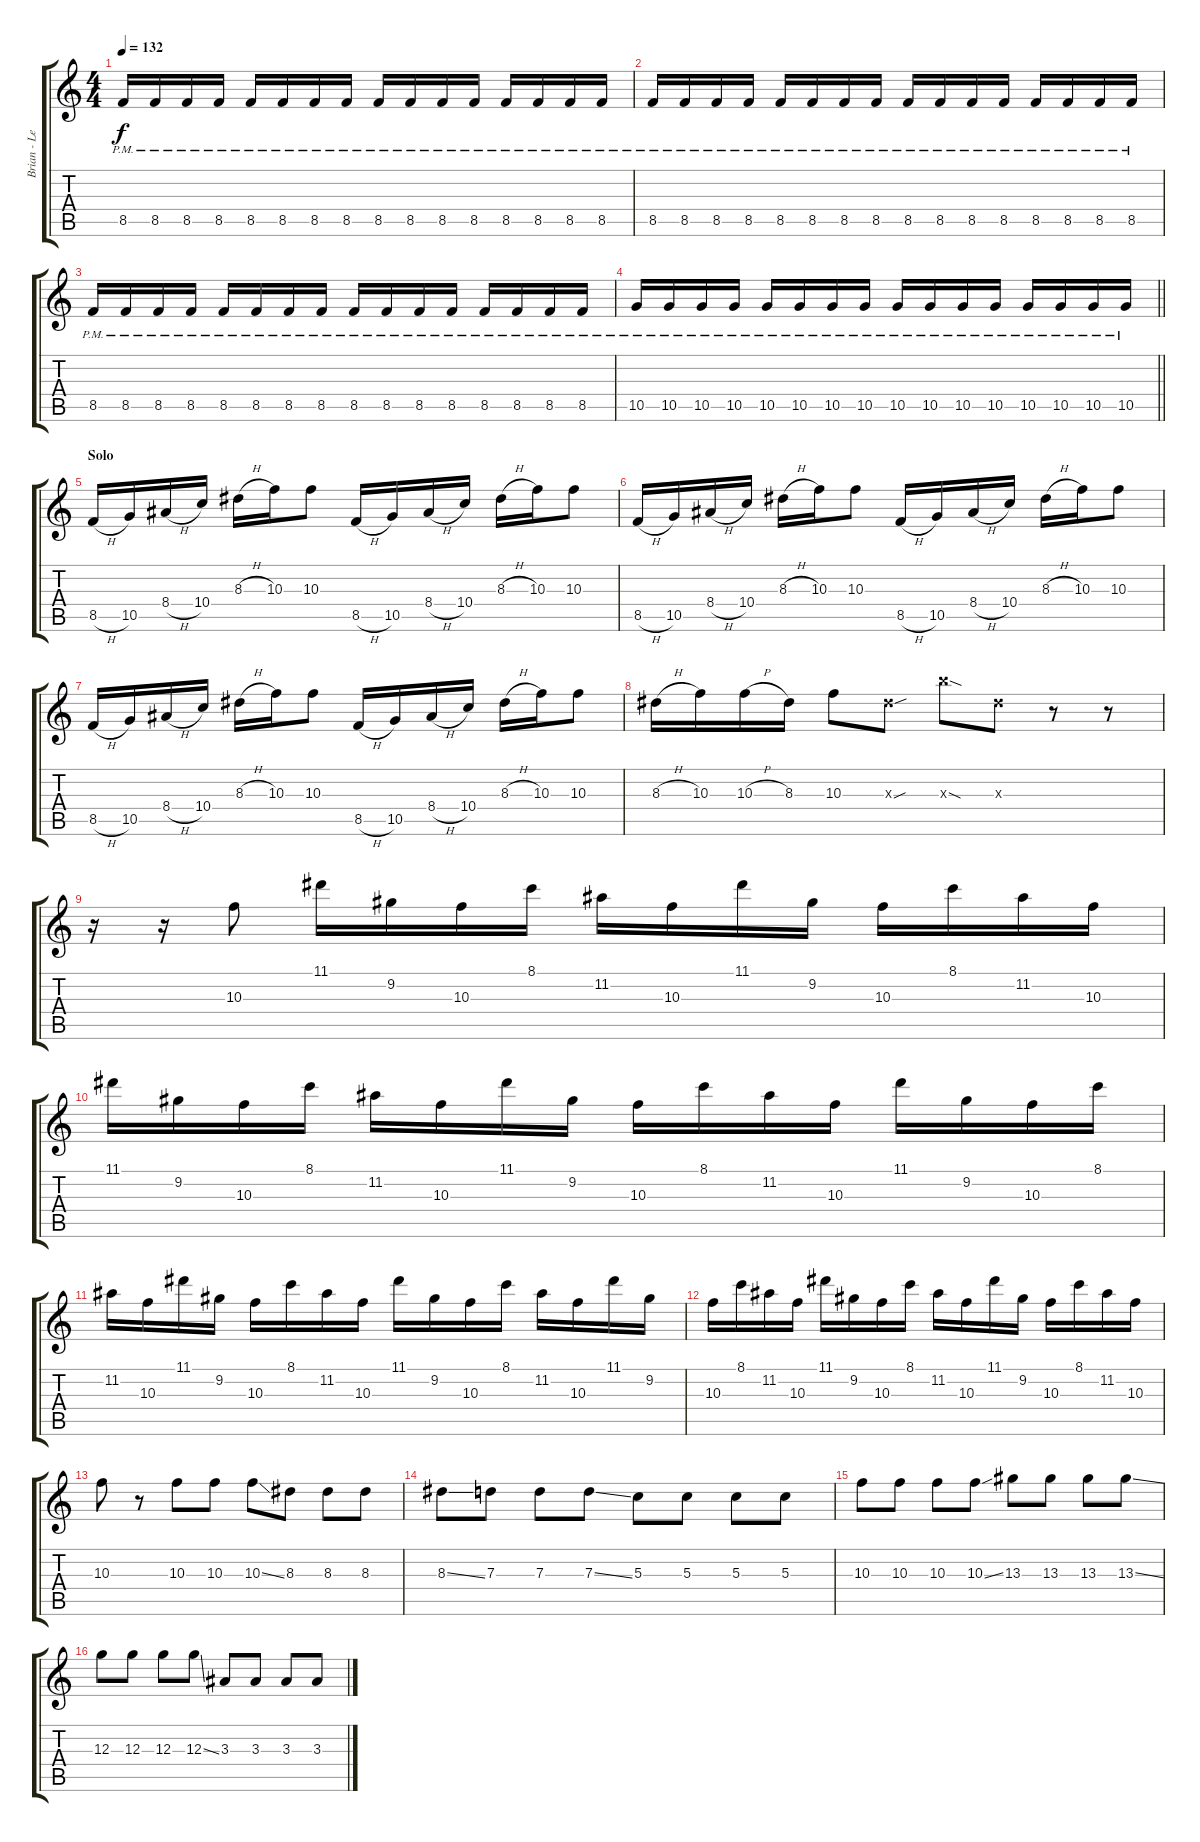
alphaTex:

\track ("Brian - Lead Guitar" "Brian - Le") {instrument electricguitarjazz}
\staff {score tabs}
\tuning (E4 B3 G3 D3 A2 E2) {hide}
\ts (4 4)
\tempo 132
\clef g2
\ks c
8.5{pm}.16{dy f} 8.5{pm}.16 8.5{pm}.16 8.5{pm}.16 8.5{pm}.16 8.5{pm}.16 8.5{pm}.16 8.5{pm}.16 8.5{pm}.16 8.5{pm}.16 8.5{pm}.16 8.5{pm}.16 8.5{pm}.16 8.5{pm}.16 8.5{pm}.16 8.5{pm}.16 |
8.5{pm}.16 8.5{pm}.16 8.5{pm}.16 8.5{pm}.16 8.5{pm}.16 8.5{pm}.16 8.5{pm}.16 8.5{pm}.16 8.5{pm}.16 8.5{pm}.16 8.5{pm}.16 8.5{pm}.16 8.5{pm}.16 8.5{pm}.16 8.5{pm}.16 8.5{pm}.16 |
8.5{pm}.16 8.5{pm}.16 8.5{pm}.16 8.5{pm}.16 8.5{pm}.16 8.5{pm}.16 8.5{pm}.16 8.5{pm}.16 8.5{pm}.16 8.5{pm}.16 8.5{pm}.16 8.5{pm}.16 8.5{pm}.16 8.5{pm}.16 8.5{pm}.16 8.5{pm}.16 |
\barLineRight lightlight
10.5{pm}.16 10.5{pm}.16 10.5{pm}.16 10.5{pm}.16 10.5{pm}.16 10.5{pm}.16 10.5{pm}.16 10.5{pm}.16 10.5{pm}.16 10.5{pm}.16 10.5{pm}.16 10.5{pm}.16 10.5{pm}.16 10.5{pm}.16 10.5{pm}.16 10.5{pm}.16 |
\section ("" "Solo")
8.5{h}.16{balance 2 instrument electricguitarjazz} 10.5.16 8.4{h}.16 10.4.16 8.3{h}.16 10.3.16 10.3.8 8.5{h}.16 10.5.16 8.4{h}.16 10.4.16 8.3{h}.16 10.3.16 10.3.8 |
8.5{h}.16 10.5.16 8.4{h}.16 10.4.16 8.3{h}.16 10.3.16 10.3.8 8.5{h}.16 10.5.16 8.4{h}.16 10.4.16 8.3{h}.16 10.3.16 10.3.8 |
8.5{h}.16 10.5.16 8.4{h}.16 10.4.16 8.3{h}.16 10.3.16 10.3.8 8.5{h}.16 10.5.16 8.4{h}.16 10.4.16 8.3{h}.16 10.3.16 10.3.8 |
8.3{h}.16 10.3.16 10.3{h}.16 8.3.16 10.3.8 8.3{sou x}.8 16.3{sod x}.8 8.3{x}.8 r.8 r.8 |
r.16 r.16 10.3.8 11.1.16 9.2.16 10.3.16 8.1.16 11.2.16 10.3.16 11.1.16 9.2.16 10.3.16 8.1.16 11.2.16 10.3.16 |
11.1.16 9.2.16 10.3.16 8.1.16 11.2.16 10.3.16 11.1.16 9.2.16 10.3.16 8.1.16 11.2.16 10.3.16 11.1.16 9.2.16 10.3.16 8.1.16 |
11.2.16 10.3.16 11.1.16 9.2.16 10.3.16 8.1.16 11.2.16 10.3.16 11.1.16 9.2.16 10.3.16 8.1.16 11.2.16 10.3.16 11.1.16 9.2.16 |
10.3.16 8.1.16 11.2.16 10.3.16 11.1.16 9.2.16 10.3.16 8.1.16 11.2.16 10.3.16 11.1.16 9.2.16 10.3.16 8.1.16 11.2.16 10.3.16 |
10.3.8 r.8 10.3.8 10.3.8 10.3{ss}.8 8.3.8 8.3.8 8.3.8 |
8.3{ss}.8 7.3.8 7.3.8 7.3{ss}.8 5.3.8 5.3.8 5.3.8 5.3.8 |
10.3.8 10.3.8 10.3.8 10.3{ss}.8 13.3.8 13.3.8 13.3.8 13.3{ss}.8 |
12.3.8 12.3.8 12.3.8 12.3{ss}.8 3.3.8 3.3.8 3.3.8 3.3.8
